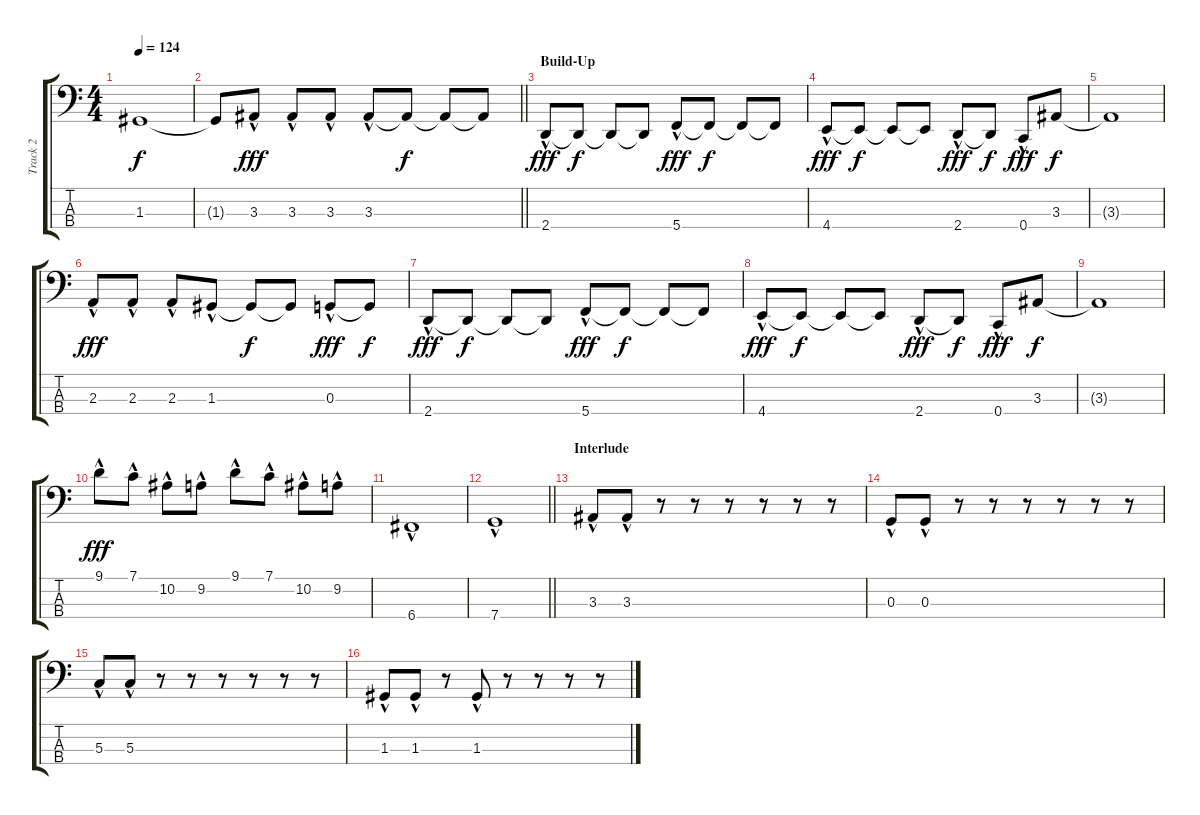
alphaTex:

\track ("Track 2" "Track 2") {instrument electricbassfinger}
\staff {score tabs}
\tuning (F2 C2 G1 C1) {hide}
\ts (4 4)
\tempo 124
\clef f4
\ks c
1.3{t}.1{dy f} |
\barLineRight lightlight
1.3{t}.8 3.3{hac}.8{dy fff} 3.3{hac}.8 3.3{hac}.8 3.3{hac}.8 3.3{t}.8{dy f} 3.3{t}.8 3.3{t}.8 |
\section ("" "Build-Up")
2.4{hac}.8{dy fff} 2.4{t}.8{dy f} 2.4{t}.8 2.4{t}.8 5.4{hac}.8{dy fff} 5.4{t}.8{dy f} 5.4{t}.8 5.4{t}.8 |
4.4{hac}.8{dy fff} 4.4{t}.8{dy f} 4.4{t}.8 4.4{t}.8 2.4{hac}.8{dy fff} 2.4{t}.8{dy f} 0.4{hac}.8{dy fff} 3.3.8{dy f} |
3.3{t}.1 |
2.3{hac}.8{dy fff} 2.3{hac}.8 2.3{hac}.8 1.3{hac}.8 1.3{t}.8{dy f} 1.3{t}.8 0.3{hac}.8{dy fff} 0.3{t}.8{dy f} |
2.4{hac}.8{dy fff} 2.4{t}.8{dy f} 2.4{t}.8 2.4{t}.8 5.4{hac}.8{dy fff} 5.4{t}.8{dy f} 5.4{t}.8 5.4{t}.8 |
4.4{hac}.8{dy fff} 4.4{t}.8{dy f} 4.4{t}.8 4.4{t}.8 2.4{hac}.8{dy fff} 2.4{t}.8{dy f} 0.4{hac}.8{dy fff} 3.3.8{dy f} |
3.3{t}.1 |
9.1{hac}.8{dy fff} 7.1{hac}.8 10.2{hac}.8 9.2{hac}.8 9.1{hac}.8 7.1{hac}.8 10.2{hac}.8 9.2{hac}.8 |
6.4{hac}.1 |
\barLineRight lightlight
7.4{hac}.1 |
\section ("" "Interlude")
3.3{hac}.8 3.3{hac}.8 r.8 r.8 r.8 r.8 r.8 r.8 |
0.3{hac}.8 0.3{hac}.8 r.8 r.8 r.8 r.8 r.8 r.8 |
5.3{hac}.8 5.3{hac}.8 r.8 r.8 r.8 r.8 r.8 r.8 |
1.3{hac}.8 1.3{hac}.8 r.8 1.3{hac}.8 r.8 r.8 r.8 r.8
